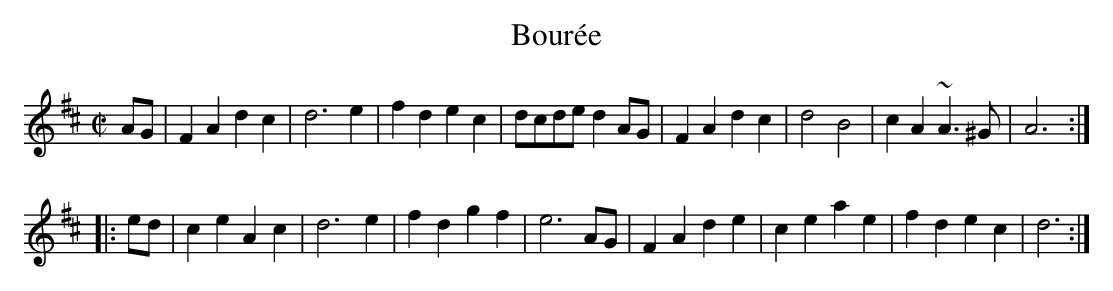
X:1
T:Bour\'ee
M:C|
K:Dmaj
AG|F2A2d2c2|d6e2|f2d2e2c2|dcded2AG|F2A2d2c2|d4B4|c2A2~A3^G|A6:|
|:ed|c2e2A2c2|d6e2|f2d2g2f2|e6AG|F2A2d2e2|c2e2a2e2|f2d2e2c2|d6:|
